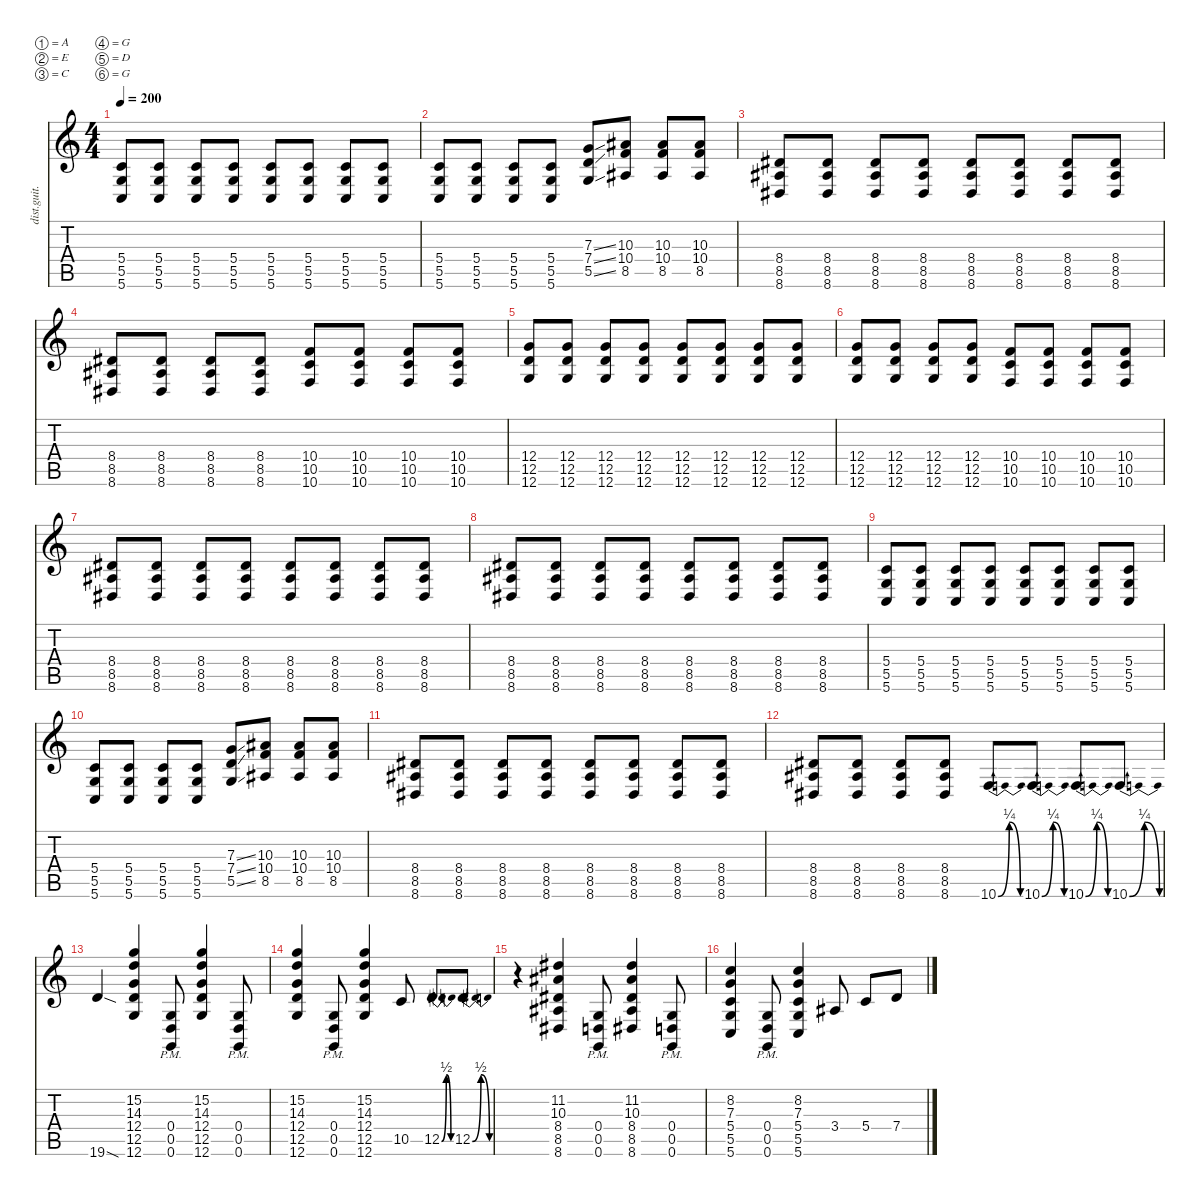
\defaultSystemsLayout 4
\hideDynamics
\bracketExtendMode nobrackets
\otherSystemsTrackNameOrientation horizontal
\track ("Distortion Guitar" "dist.guit.") {instrument distortionguitar}
\staff {score tabs}
\tuning (A3 E3 C3 G2 D2 G1)
\ts (4 4)
\tempo 200
\clef g2
\ks c
(5.6 5.5 5.4).8{dy mf beam Up} (5.6 5.5 5.4).8{beam Up} (5.6 5.5 5.4).8{beam Up} (5.6 5.5 5.4).8{beam Up} (5.6 5.5 5.4).8{beam Up} (5.6 5.5 5.4).8{beam Up} (5.6 5.5 5.4).8{beam Up} (5.6 5.5 5.4).8{beam Up} |
(5.6 5.5 5.4).8{beam Up} (5.6 5.5 5.4).8{beam Up} (5.6 5.5 5.4).8{beam Up} (5.6 5.4 5.5).8{beam Up} (5.5{ss} 7.4{ss} 7.3{ss}).8{beam Up} (8.5{acc #} 10.4 10.3{acc #}).8{beam Up} (8.5{acc #} 10.4 10.3{acc #}).8{beam Up} (8.5{acc #} 10.4 10.3{acc #}).8{beam Up} |
(8.6{acc #} 8.5{acc #} 8.4{acc #}).8{beam Up} (8.6{acc #} 8.4{acc #} 8.5{acc #}).8{beam Up} (8.6{acc #} 8.5{acc #} 8.4{acc #}).8{beam Up} (8.6{acc #} 8.4{acc #} 8.5{acc #}).8{beam Up} (8.6{acc #} 8.5{acc #} 8.4{acc #}).8{beam Up} (8.6{acc #} 8.4{acc #} 8.5{acc #}).8{beam Up} (8.6{acc #} 8.5{acc #} 8.4{acc #}).8{beam Up} (8.6{acc #} 8.4{acc #} 8.5{acc #}).8{beam Up} |
(8.6{acc #} 8.5{acc #} 8.4{acc #}).8{beam Up} (8.6{acc #} 8.4{acc #} 8.5{acc #}).8{beam Up} (8.6{acc #} 8.5{acc #} 8.4{acc #}).8{beam Up} (8.6{acc #} 8.4{acc #} 8.5{acc #}).8{beam Up} (10.6 10.5 10.4).8{beam Up} (10.6 10.5 10.4).8{beam Up} (10.6 10.5 10.4).8{beam Up} (10.6 10.5 10.4).8{beam Up} |
(12.6 12.5 12.4).8{beam Up} (12.6 12.5 12.4).8{beam Up} (12.6 12.5 12.4).8{beam Up} (12.6 12.5 12.4).8{beam Up} (12.6 12.5 12.4).8{beam Up} (12.6 12.5 12.4).8{beam Up} (12.6 12.5 12.4).8{beam Up} (12.6 12.5 12.4).8{beam Up} |
(12.4 12.5 12.6).8{beam Up} (12.4 12.5 12.6).8{beam Up} (12.4 12.5 12.6).8{beam Up} (12.4 12.5 12.6).8{beam Up} (10.6 10.5 10.4).8{beam Up} (10.4 10.5 10.6).8{beam Up} (10.5 10.6 10.4).8{beam Up} (10.4 10.5 10.6).8{beam Up} |
(8.6{acc #} 8.5{acc #} 8.4{acc #}).8{beam Up} (8.6{acc #} 8.5{acc #} 8.4{acc #}).8{beam Up} (8.6{acc #} 8.5{acc #} 8.4{acc #}).8{beam Up} (8.6{acc #} 8.5{acc #} 8.4{acc #}).8{beam Up} (8.6{acc #} 8.5{acc #} 8.4{acc #}).8{beam Up} (8.6{acc #} 8.5{acc #} 8.4{acc #}).8{beam Up} (8.6{acc #} 8.5{acc #} 8.4{acc #}).8{beam Up} (8.6{acc #} 8.5{acc #} 8.4{acc #}).8{beam Up} |
(8.6{acc #} 8.5{acc #} 8.4{acc #}).8{beam Up} (8.6{acc #} 8.5{acc #} 8.4{acc #}).8{beam Up} (8.6{acc #} 8.5{acc #} 8.4{acc #}).8{beam Up} (8.6{acc #} 8.5{acc #} 8.4{acc #}).8{beam Up} (8.6{acc #} 8.5{acc #} 8.4{acc #}).8{beam Up} (8.6{acc #} 8.5{acc #} 8.4{acc #}).8{beam Up} (8.6{acc #} 8.5{acc #} 8.4{acc #}).8{beam Up} (8.6{acc #} 8.5{acc #} 8.4{acc #}).8{beam Up} |
(5.6 5.5 5.4).8{beam Up} (5.6 5.5 5.4).8{beam Up} (5.6 5.5 5.4).8{beam Up} (5.6 5.5 5.4).8{beam Up} (5.6 5.5 5.4).8{beam Up} (5.6 5.5 5.4).8{beam Up} (5.6 5.5 5.4).8{beam Up} (5.6 5.5 5.4).8{beam Up} |
(5.6 5.5 5.4).8{beam Up} (5.6 5.5 5.4).8{beam Up} (5.6 5.5 5.4).8{beam Up} (5.6 5.4 5.5).8{beam Up} (5.5{ss} 7.4{ss} 7.3{ss}).8{beam Up} (8.5{acc #} 10.4 10.3{acc #}).8{beam Up} (8.5{acc #} 10.4 10.3{acc #}).8{beam Up} (8.5{acc #} 10.4 10.3{acc #}).8{beam Up} |
(8.6{acc #} 8.5{acc #} 8.4{acc #}).8{beam Up} (8.6{acc #} 8.4{acc #} 8.5{acc #}).8{beam Up} (8.6{acc #} 8.5{acc #} 8.4{acc #}).8{beam Up} (8.6{acc #} 8.4{acc #} 8.5{acc #}).8{beam Up} (8.6{acc #} 8.5{acc #} 8.4{acc #}).8{beam Up} (8.6{acc #} 8.4{acc #} 8.5{acc #}).8{beam Up} (8.6{acc #} 8.5{acc #} 8.4{acc #}).8{beam Up} (8.6{acc #} 8.4{acc #} 8.5{acc #}).8{beam Up} |
(8.6{acc #} 8.5{acc #} 8.4{acc #}).8{beam Up} (8.6{acc #} 8.4{acc #} 8.5{acc #}).8{beam Up} (8.6{acc #} 8.5{acc #} 8.4{acc #}).8{beam Up} (8.6{acc #} 8.4{acc #} 8.5{acc #}).8{beam Up} 10.6{be (bendrelease 0 0 10.2 1 20.4 1 30 0)}.8{beam Up} 10.6{be (bendrelease 0 0 10.2 1 20.4 1 30 0)}.8{beam Up} 10.6{be (bendrelease 0 0 9.6 1 20.4 1 30 0)}.8{beam Up} 10.6{be (bendrelease 0 0 9.6 1 20.4 1 30 0)}.8{beam Up} |
19.6{sod}.4{beam Up} (15.2 14.3 12.4 12.6 12.5).4{beam Up} (0.6{pm} 0.5{pm} 0.4{pm}).8{beam Up} (15.2 14.3 12.4 12.6 12.5).4{beam Up} (0.6{pm} 0.5{pm} 0.4{pm}).8{beam Up} |
(15.2 14.3 12.4 12.5 12.6).4{beam Up} (0.5{pm} 0.4{pm} 0.6{pm}).8{beam Up} (15.2 14.3 12.4 12.6 12.5).4{beam Up} 10.5.8{beam Up} 12.5{be (bendrelease 0 0 9.6 2 20.4 2 30 0)}.8{beam Up} 12.5{be (bendrelease 0 0 9.6 2 20.4 2 30 0)}.8{beam Up} |
r.4{beam Down} (8.6{acc #} 8.5{acc #} 8.4{acc #} 10.3{acc #} 11.2{acc #}).4{beam Up} (0.6{pm} 0.5{pm} 0.4{pm}).8{beam Up} (8.6{acc #} 8.5{acc #} 8.4{acc #} 10.3{acc #} 11.2{acc #}).4{beam Up} (0.6{pm} 0.5{pm} 0.4{pm}).8{beam Up} |
(5.6 5.5 5.4 7.3 8.2).4{beam Up} (0.6{pm} 0.5{pm} 0.4{pm}).8{beam Up} (5.6 5.5 5.4 7.3 8.2).4{beam Up} 3.4{acc #}.8{beam Up} 5.4.8{beam Up} 7.4.8{beam Up}
